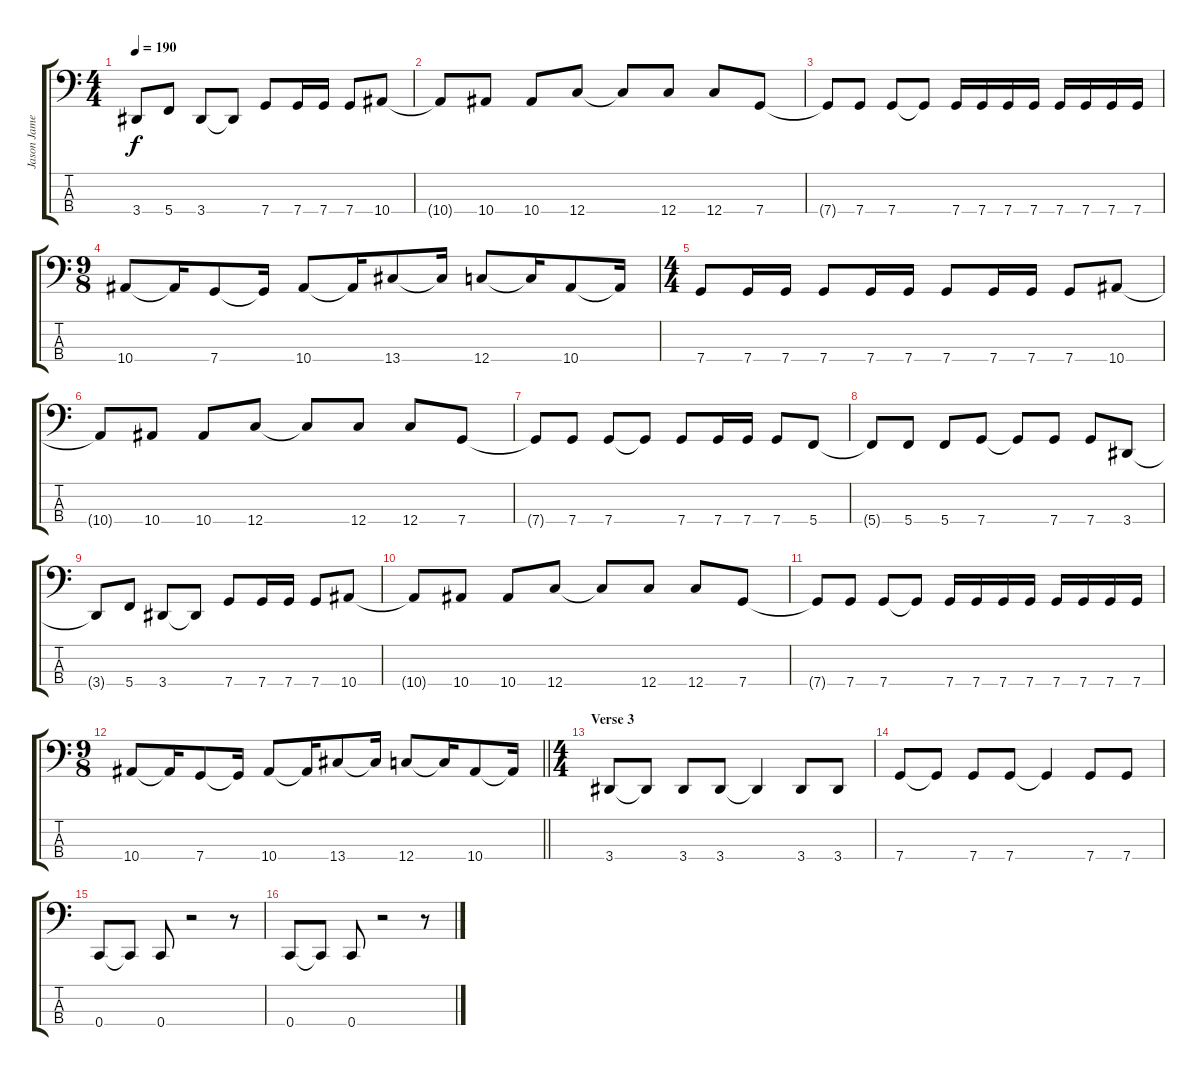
\track ("Jason James" "Jason Jame") {instrument electricbasspick}
\staff {score tabs}
\tuning (F2 C2 G1 C1) {hide}
\ts (4 4)
\tempo 190
\clef f4
\ks c
3.4{t}.8{dy f} 5.4.8 3.4.8 3.4{t}.8 7.4.8 7.4.16 7.4.16 7.4.8 10.4.8 |
10.4{t}.8 10.4.8 10.4.8 12.4.8 12.4{t}.8 12.4.8 12.4.8 7.4.8 |
7.4{t}.8 7.4.8 7.4.8 7.4{t}.8 7.4.16 7.4.16 7.4.16 7.4.16 7.4.16 7.4.16 7.4.16 7.4.16 |
\ts (9 8)
10.4.8 10.4{t}.16 7.4.8 7.4{t}.16 10.4.8 10.4{t}.16 13.4.8 13.4{t}.16 12.4.8 12.4{t}.16 10.4.8 10.4{t}.16 |
\ts (4 4)
7.4.8 7.4.16 7.4.16 7.4.8 7.4.16 7.4.16 7.4.8 7.4.16 7.4.16 7.4.8 10.4.8 |
10.4{t}.8 10.4.8 10.4.8 12.4.8 12.4{t}.8 12.4.8 12.4.8 7.4.8 |
7.4{t}.8 7.4.8 7.4.8 7.4{t}.8 7.4.8 7.4.16 7.4.16 7.4.8 5.4.8 |
5.4{t}.8 5.4.8 5.4.8 7.4.8 7.4{t}.8 7.4.8 7.4.8 3.4.8 |
3.4{t}.8 5.4.8 3.4.8 3.4{t}.8 7.4.8 7.4.16 7.4.16 7.4.8 10.4.8 |
10.4{t}.8 10.4.8 10.4.8 12.4.8 12.4{t}.8 12.4.8 12.4.8 7.4.8 |
7.4{t}.8 7.4.8 7.4.8 7.4{t}.8 7.4.16 7.4.16 7.4.16 7.4.16 7.4.16 7.4.16 7.4.16 7.4.16 |
\ts (9 8)
\barLineRight lightlight
10.4.8 10.4{t}.16 7.4.8 7.4{t}.16 10.4.8 10.4{t}.16 13.4.8 13.4{t}.16 12.4.8 12.4{t}.16 10.4.8 10.4{t}.16 |
\ts (4 4)
\section ("" "Verse 3")
3.4.8 3.4{t}.8 3.4.8 3.4.8 3.4{t}.4 3.4.8 3.4.8 |
7.4.8 7.4{t}.8 7.4.8 7.4.8 7.4{t}.4 7.4.8 7.4.8 |
0.4.8 0.4{t}.8 0.4.8 r.2 r.8 |
0.4.8 0.4{t}.8 0.4.8 r.2 r.8
